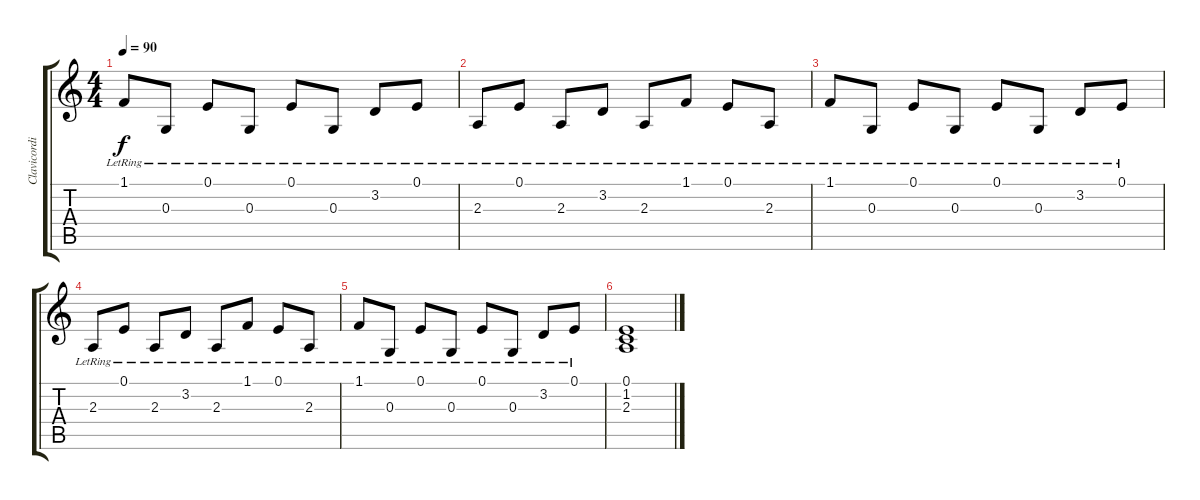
\track ("Clavicordio" "Clavicordi") {instrument harpsichord}
\staff {score tabs}
\tuning (E4 B3 G3 D3 A2 E2) {hide}
\ts (4 4)
\tempo 90
\clef g2
\ks c
1.1{lr}.8{dy f} 0.3{lr}.8 0.1{lr}.8 0.3{lr}.8 0.1{lr}.8 0.3{lr}.8 3.2{lr}.8 0.1{lr}.8 |
2.3{lr}.8 0.1{lr}.8 2.3{lr}.8 3.2{lr}.8 2.3{lr}.8 1.1{lr}.8 0.1{lr}.8 2.3{lr}.8 |
1.1{lr}.8 0.3{lr}.8 0.1{lr}.8 0.3{lr}.8 0.1{lr}.8 0.3{lr}.8 3.2{lr}.8 0.1{lr}.8 |
2.3{lr}.8 0.1{lr}.8 2.3{lr}.8 3.2{lr}.8 2.3{lr}.8 1.1{lr}.8 0.1{lr}.8 2.3{lr}.8 |
1.1{lr}.8 0.3{lr}.8 0.1{lr}.8 0.3{lr}.8 0.1{lr}.8 0.3{lr}.8 3.2{lr}.8 0.1{lr}.8 |
(0.1 1.2 2.3).1
